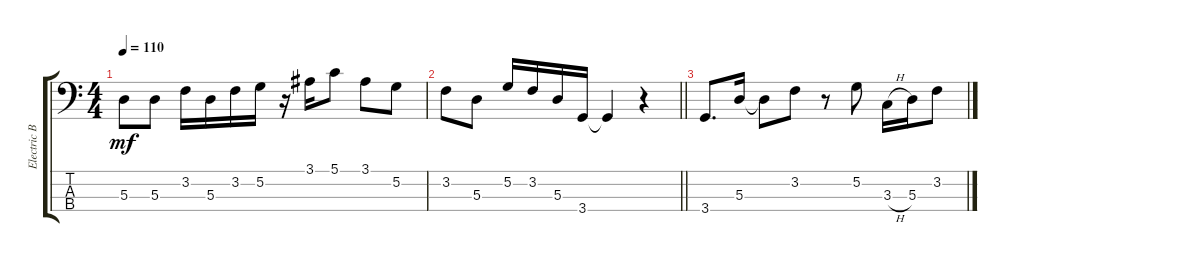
\track ("Electric Bass" "Electric B") {instrument electricbassfinger}
\staff {score tabs}
\tuning (G2 D2 A1 E1) {hide}
\ts (4 4)
\tempo 110
\clef f4
\ks c
5.3.8{dy mf instrument electricbassfinger} 5.3.8 3.2.16 5.3.16 3.2.16 5.2.16 r.16 3.1.16 5.1.8 3.1.8 5.2.8 |
\barLineRight lightlight
3.2.8 5.3.8 5.2.16 3.2.16 5.3.16 3.4.16 3.4{t}.4 r.4 |
3.4.8{d} 5.3.16 5.3{t}.8 3.2.8 r.8 5.2.8 3.3{h}.16 5.3.16 3.2.8
